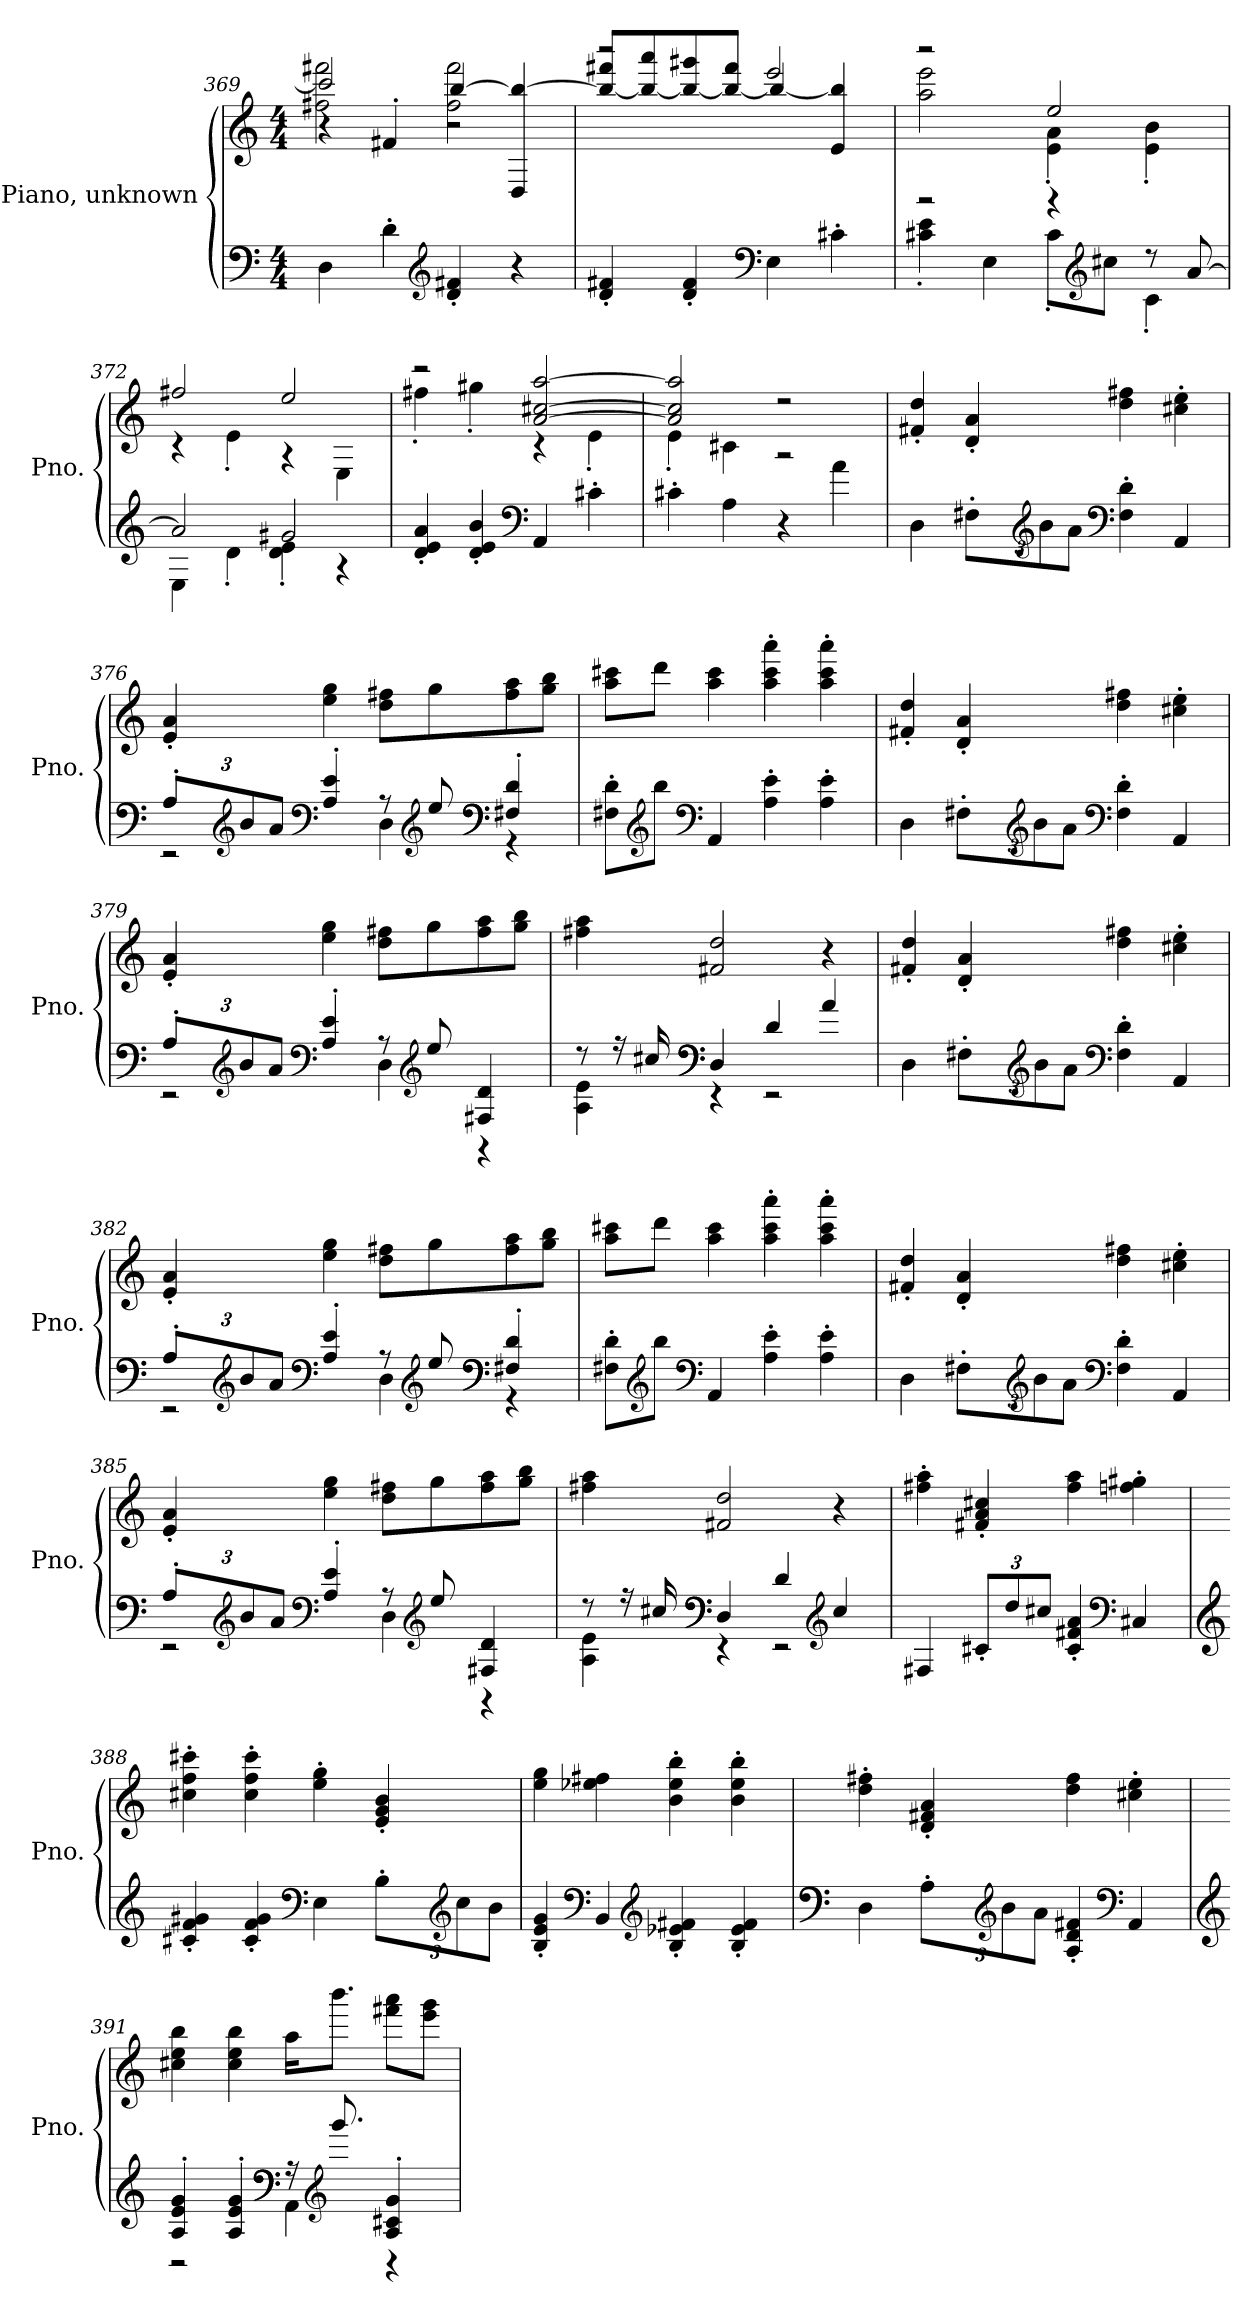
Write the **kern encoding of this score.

**kern	**kern
*part1	*part1
*staff2	*staff1
*I"Piano, unknown	*
*I'Pno.	*
*clefF4	*clefG2
*k[]	*k[]
*M4/4	*M4/4
=369	=369
*	*^
*	*	*^
4D\	2ccc#/]	2ff#X\ 2fff#X\	4r
4d'\	.	.	4f#X'/
*clefG2	*	*	*
4d/' 4f#X/'	2r	2ff#\ 2fff#\	[4bb/
4r	.	.	4D/ 4bb/_
*	*	*v	*v
=370	=370	=370
4d/' 4f#X/'	2r	8bb/_ 8fff#X/L
.	.	8bb/_ 8aaa/
4d/' 4f#/'	.	8bb/_ 8ggg#X/
.	.	8bb/_ 8fff#/J
*clefF4	*	*
4E\	2eee/	4bb/_
4c#X'\	.	4e/ 4bb/]
!!LO:LB:g=z	!!
=371	=371	=371
*^	*	*
2r	4c#X\' 4e\'	2r	2aa\ 2eee\
.	4E\	.	.
4r	8c#'\L	2ee/	4e\' 4a\'
*clefG2	*	*	*
.	8cc#X\J	.	.
8r	4c#'\	.	4e\' 4b\'
[8a/	.	.	.
=372	=372	=372	=372
2a/]	4E\	2ff#X/	4r
.	4d'\	.	4e'\
2g#X/	4d\' 4e\'	2ee/	4r
.	4r	.	4E\
*v	*v	*	*
=373	=373	=373
4d/' 4e/' 4a/'	2r	4ff#X'\
4d/' 4e/' 4b/'	.	4gg#X'\
*clefF4	*	*
4AA/	[2a/ [2cc#X/ [2aa/	4r
4c#X'\	.	4e'\
=374	=374	=374
4c#X'\	2a/] 2cc#/] 2aa/]	4e'\
4A\	.	4c#X\
4r	2r	2r
4a\	.	.
*	*v	*v
=375	=375
4D\	4f#X/' 4dd/'
*Xbrackettup	*
12F#X'\L	4d/' 4a/'
*clefG2	*
12b\	.
12a\J	.
*clefF4	*
4F#\' 4d\'	4dd\ 4ff#X\
4AA/	4cc#X\' 4ee\'
!!LO:LB:g=z
=376	=376
*^	*
12A'/L	2r	4e/' 4a/'
*clefG2	*	*
12b/	.	.
12a/J	.	.
*clefF4	*	*
4A/' 4e/'	.	4ee\ 4gg\
8r	4D\	8dd\ 8ff#X\L
*clefG2	*	*
8ee/	.	8gg\
*clefF4	*	*
4F#X/' 4d/'	4r	8ff#\ 8aa\
.	.	8gg\ 8bb\J
*v	*v	*
=377	=377
8F#X\' 8d\'L	8aa\ 8ccc#X\L
*clefG2	*
8bb\J	8ddd\J
*clefF4	*
4AA/	4aa\ 4ccc#\
4A\' 4e\'	4aa\' 4ccc#\' 4aaa\'
4A\' 4e\'	4aa\' 4ccc#\' 4aaa\'
=378	=378
4D\	4f#X/' 4dd/'
12F#X'\L	4d/' 4a/'
*clefG2	*
12b\	.
12a\J	.
*clefF4	*
4F#\' 4d\'	4dd\ 4ff#X\
4AA/	4cc#X\' 4ee\'
!!LO:LB:g=z
=379	=379
*^	*
12A'/L	2r	4e/' 4a/'
*clefG2	*	*
12b/	.	.
12a/J	.	.
*clefF4	*	*
4A/' 4e/'	.	4ee\ 4gg\
8r	4D\	8dd\ 8ff#X\L
*clefG2	*	*
8ee/	.	8gg\
4F#X/ 4d/	4r	8ff#\ 8aa\
.	.	8gg\ 8bb\J
=380	=380	=380
8r	4A\ 4e\	4ff#X\ 4aa\
16r	.	.
16cc#X/	.	.
*clefF4	*	*
4D/	4r	2f#X/ 2dd/
4d/	2r	.
4a/	.	4r
*v	*v	*
=381	=381
4D\	4f#X/' 4dd/'
12F#X'\L	4d/' 4a/'
*clefG2	*
12b\	.
12a\J	.
*clefF4	*
4F#\' 4d\'	4dd\ 4ff#X\
4AA/	4cc#X\' 4ee\'
!!LO:PB:g=z
=382	=382
*^	*
12A'/L	2r	4e/' 4a/'
*clefG2	*	*
12b/	.	.
12a/J	.	.
*clefF4	*	*
4A/' 4e/'	.	4ee\ 4gg\
8r	4D\	8dd\ 8ff#X\L
*clefG2	*	*
8ee/	.	8gg\
*clefF4	*	*
4F#X/' 4d/'	4r	8ff#\ 8aa\
.	.	8gg\ 8bb\J
*v	*v	*
=383	=383
8F#X\' 8d\'L	8aa\ 8ccc#X\L
*clefG2	*
8bb\J	8ddd\J
*clefF4	*
4AA/	4aa\ 4ccc#\
4A\' 4e\'	4aa\' 4ccc#\' 4aaa\'
4A\' 4e\'	4aa\' 4ccc#\' 4aaa\'
=384	=384
4D\	4f#X/' 4dd/'
12F#X'\L	4d/' 4a/'
*clefG2	*
12b\	.
12a\J	.
*clefF4	*
4F#\' 4d\'	4dd\ 4ff#X\
4AA/	4cc#X\' 4ee\'
!!LO:LB:g=z
=385	=385
*^	*
12A'/L	2r	4e/' 4a/'
*clefG2	*	*
12b/	.	.
12a/J	.	.
*clefF4	*	*
4A/' 4e/'	.	4ee\ 4gg\
8r	4D\	8dd\ 8ff#X\L
*clefG2	*	*
8ee/	.	8gg\
4F#X/ 4d/	4r	8ff#\ 8aa\
.	.	8gg\ 8bb\J
=386	=386	=386
8r	4A\ 4e\	4ff#X\ 4aa\
16r	.	.
16cc#X/	.	.
*clefF4	*	*
4D/	4r	2f#X/ 2dd/
4d/	2r	.
*clefG2	*	*
4cc#/	.	4r
*v	*v	*
=387	=387
4F#X/	4ff#X\' 4aa\'
12c#X'/L	4f#X/' 4a/' 4cc#X/'
12dd/	.
12cc#X/J	.
4c#/' 4f#X/' 4a/'	4ff#\ 4aa\
*clefF4	*
4C#X/	4ffn\' 4gg#X\'
!!LO:LB:g=z
=388	=388
*clefG2	*
4c#X/' 4f/' 4g#X/'	4cc#X\' 4ff\' 4ccc#X\'
4c#/' 4f/' 4g#/'	4cc#\' 4ff\' 4ccc#\'
*clefF4	*
4E\	4ee\' 4gg\'
12B'\L	4e/' 4g/' 4b/'
*clefG2	*
12cc\	.
12b\J	.
=389	=389
4B/' 4e/' 4g/'	4ee\ 4gg\
*clefF4	*
4BB/	4ee-X\ 4ff#X\
*clefG2	*
4B/' 4e-X/' 4f#X/'	4b\' 4ee-\' 4bb\'
4B/' 4e-/' 4f#/'	4b\' 4ee-\' 4bb\'
=390	=390
*clefF4	*
4D\	4dd\' 4ff#X\'
12A'\L	4d/' 4f#X/' 4a/'
*clefG2	*
12b\	.
12a\J	.
4A/' 4d/' 4f#X/'	4dd\ 4ff#\
*clefF4	*
4AA/	4cc#X\' 4ee\'
!!LO:LB:g=z
=391	=391
*clefG2	*
*^	*
4A/' 4e/' 4g/'	2r	4cc#X\ 4ee\ 4bb\
4A/' 4e/' 4g/'	.	4cc#\ 4ee\ 4bb\
*clefF4	*	*
16r	4AA\	16aa\KL
*clefG2	*	*
8.ggg/	.	8.bbb\J
4A/' 4c#X/' 4g/'	4r	8fff#X\ 8aaa\L
.	.	8eee\ 8ggg\J
*v	*v	*
=	=
*-	*-
